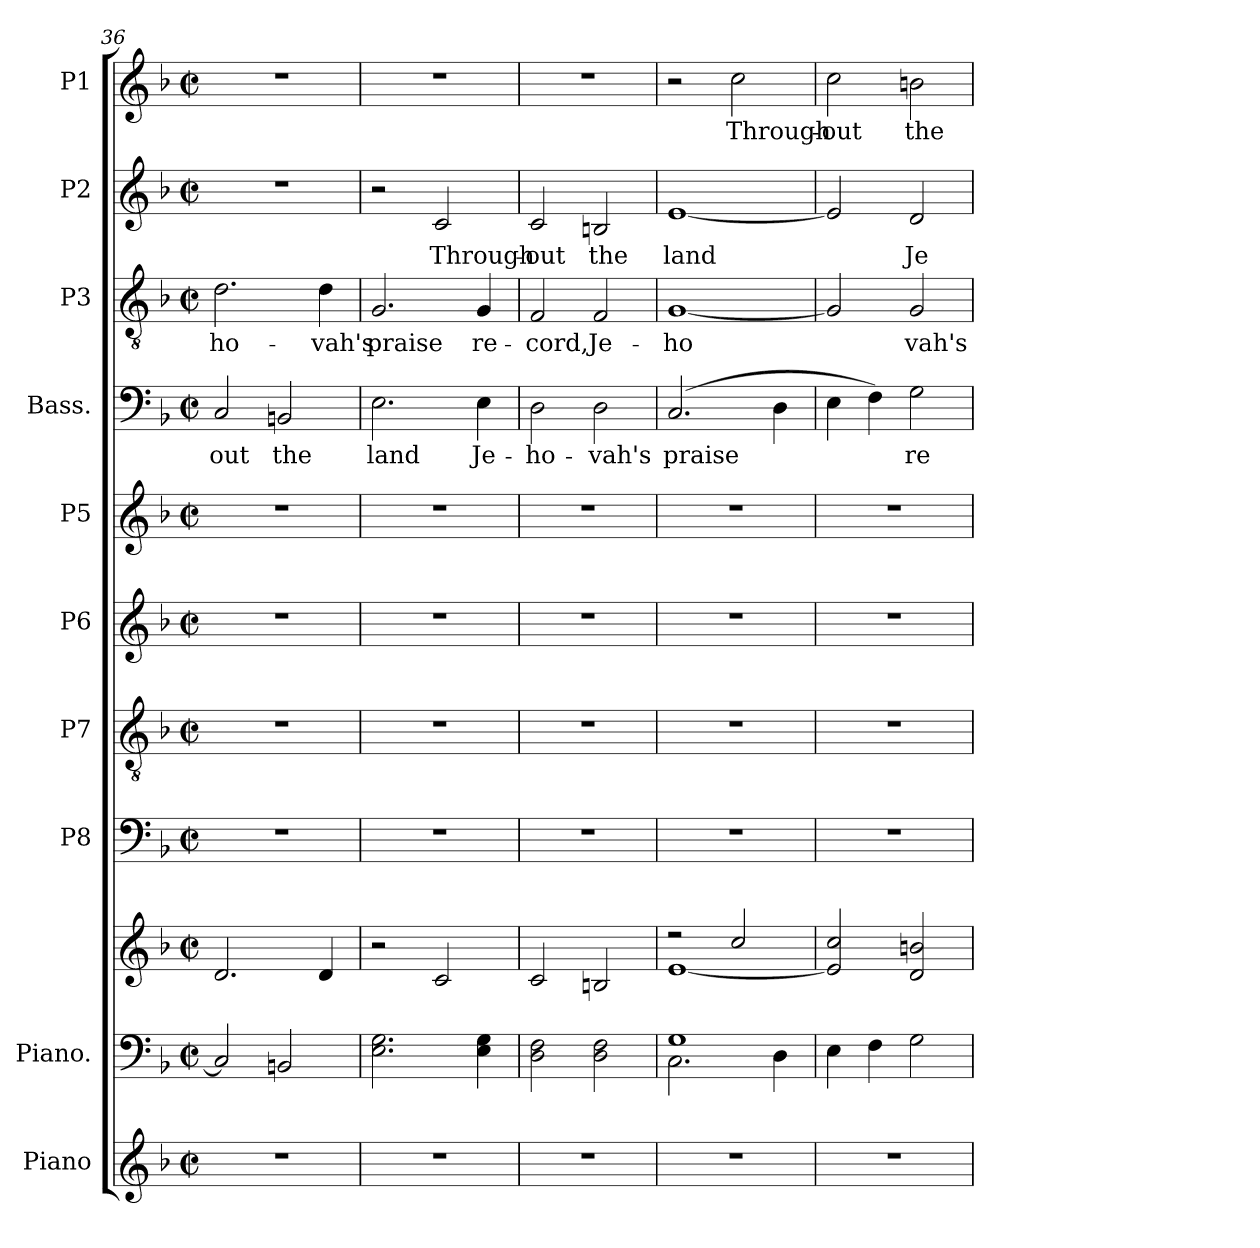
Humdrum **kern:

**kern	**kern	**kern	**kern	**kern	**kern	**kern	**kern	**text	**kern	**text	**kern	**text	**kern	**text
*part10	*part9	*part9	*part8	*part7	*part6	*part5	*part4	*part4	*part3	*part3	*part2	*part2	*part1	*part1
*staff11	*staff10	*staff9	*staff8	*staff7	*staff6	*staff5	*staff4	*staff4	*staff3	*staff3	*staff2	*staff2	*staff1	*staff1
*I"Piano	*I"Piano.	*	*I"P8	*I"P7	*I"P6	*I"P5	*I"Bass.	*	*I"P3	*	*I"P2	*	*I"P1	*
*I'Pno.	*	*	*	*	*	*	*	*	*	*	*	*	*	*
*clefG2	*clefF4	*clefG2	*clefF4	*clefGv2	*clefG2	*clefG2	*clefF4	*	*clefGv2	*	*clefG2	*	*clefG2	*
*k[b-]	*k[b-]	*k[b-]	*k[b-]	*k[b-]	*k[b-]	*k[b-]	*k[b-]	*	*k[b-]	*	*k[b-]	*	*k[b-]	*
*F:	*F:	*F:	*F:	*F:	*F:	*F:	*F:	*	*F:	*	*F:	*	*F:	*
*M2/2	*M2/2	*M2/2	*M2/2	*M2/2	*M2/2	*M2/2	*M2/2	*	*M2/2	*	*M2/2	*	*M2/2	*
*met(c|)	*met(c|)	*met(c|)	*met(c|)	*met(c|)	*met(c|)	*met(c|)	*met(c|)	*	*met(c|)	*	*met(c|)	*	*met(c|)	*
=36	=36	=36	=36	=36	=36	=36	=36	=36	=36	=36	=36	=36	=36	=36
!	!	!	!	!	!	!	!	!LO:LY:b:color=#000000	!	!	!	!	!	!
!	!	!	!	!	!	!	!	!	!	!LO:LY:b:color=#000000	!	!	!	!
1r	2Ci/]	2.di/	1r	1r	1r	1r	2Ci/	-out	2.di\	-ho-	1r	.	1r	.
!	!	!	!	!	!	!	!	!LO:LY:b:color=#000000	!	!	!	!	!	!
.	2BBni/	.	.	.	.	.	2BBni/	the	.	.	.	.	.	.
!	!	!	!	!	!	!	!	!	!	!LO:LY:b:color=#000000	!	!	!	!
.	.	4di/	.	.	.	.	.	.	4di\	-vah's	.	.	.	.
=37	=37	=37	=37	=37	=37	=37	=37	=37	=37	=37	=37	=37	=37	=37
!	!	!	!	!	!	!	!	!LO:LY:b:color=#000000	!	!	!	!	!	!
!	!	!	!	!	!	!	!	!	!	!LO:LY:b:color=#000000	!	!	!	!
1r	2.Ei\ 2.Gi	2r	1r	1r	1r	1r	2.Ei\	land	2.Gi/	praise	2r	.	1r	.
!	!	!	!	!	!	!	!	!	!	!	!	!LO:LY:b:color=#000000	!	!
.	.	2ci/	.	.	.	.	.	.	.	.	2ci/	Through-	.	.
!	!	!	!	!	!	!	!	!LO:LY:b:color=#000000	!	!	!	!	!	!
!	!	!	!	!	!	!	!	!	!	!LO:LY:b:color=#000000	!	!	!	!
.	4Ei\ 4Gi	.	.	.	.	.	4Ei\	Je-	4Gi/	re-	.	.	.	.
=38	=38	=38	=38	=38	=38	=38	=38	=38	=38	=38	=38	=38	=38	=38
!	!	!	!	!	!	!	!	!LO:LY:b:color=#000000	!	!	!	!	!	!
!	!	!	!	!	!	!	!	!	!	!LO:LY:b:color=#000000	!	!	!	!
!	!	!	!	!	!	!	!	!	!	!	!	!LO:LY:b:color=#000000	!	!
1r	2Di\ 2Fi	2ci/	1r	1r	1r	1r	2Di\	-ho-	2Fi/	-cord,	2ci/	-out	1r	.
!	!	!	!	!	!	!	!	!LO:LY:b:color=#000000	!	!	!	!	!	!
!	!	!	!	!	!	!	!	!	!	!LO:LY:b:color=#000000	!	!	!	!
!	!	!	!	!	!	!	!	!	!	!	!	!LO:LY:b:color=#000000	!	!
.	2Di\ 2Fi	2Bni/	.	.	.	.	2Di\	-vah's	2Fi/	Je-	2Bni/	the	.	.
=39	=39	=39	=39	=39	=39	=39	=39	=39	=39	=39	=39	=39	=39	=39
*	*^	*^	*	*	*	*	*	*	*	*	*	*	*	*
!	!	!	!	!	!	!	!	!	!	!LO:LY:b:color=#000000	!	!	!	!	!	!
!	!	!	!	!	!	!	!	!	!	!	!	!LO:LY:b:color=#000000	!	!	!	!
!	!	!	!	!	!	!	!	!	!	!	!	!	!	!LO:LY:b:color=#000000	!	!
1r	1Gi	2.Ci\	2r	[1ei	1r	1r	1r	1r	(2.Ci/	praise	[1Gi	-ho	[1ei	land	2r	.
!	!	!	!	!	!	!	!	!	!	!	!	!	!	!	!	!LO:LY:b:color=#000000
.	.	.	2cci/	.	.	.	.	.	.	.	.	.	.	.	2cci\	Through-
!	!	!	!	!	!	!	!	!	!	!LO:LY:b:color=#000000	!	!	!	!	!	!
.	.	4Di\	.	.	.	.	.	.	4Di\	.	.	.	.	.	.	.
*	*v	*v	*	*	*	*	*	*	*	*	*	*	*	*	*	*
*	*	*v	*v	*	*	*	*	*	*	*	*	*	*	*	*
=40	=40	=40	=40	=40	=40	=40	=40	=40	=40	=40	=40	=40	=40	=40
*	*^	*	*	*	*	*	*	*	*	*	*	*	*	*
!	!	!	!	!	!	!	!	!	!LO:LY:b:color=#000000	!	!	!	!	!	!
*	*v	*v	*	*	*	*	*	*	*	*	*	*	*	*	*
*	*^	*	*	*	*	*	*	*	*	*	*	*	*	*
!	!	!	!	!	!	!	!	!	!	!	!LO:LY:b:color=#000000	!	!	!	!
*	*v	*v	*	*	*	*	*	*	*	*	*	*	*	*	*
*	*^	*	*	*	*	*	*	*	*	*	*	*	*	*
!	!	!	!	!	!	!	!	!	!	!	!	!	!LO:LY:b:color=#000000	!	!
*	*v	*v	*	*	*	*	*	*	*	*	*	*	*	*	*
*	*^	*	*	*	*	*	*	*	*	*	*	*	*	*
!	!	!	!	!	!	!	!	!	!	!	!	!	!	!	!LO:LY:b:color=#000000
*	*v	*v	*	*	*	*	*	*	*	*	*	*	*	*	*
1r	4Ei\	2ei/] 2cci	1r	1r	1r	1r	4Ei\	.	2Gi/]	.	2ei/]	.	2cci\	-out
!	!	!	!	!	!	!	!	!LO:LY:b:color=#000000	!	!	!	!	!	!
.	4Fi\	.	.	.	.	.	4Fi\)	.	.	.	.	.	.	.
!	!	!	!	!	!	!	!	!LO:LY:b:color=#000000	!	!	!	!	!	!
!	!	!	!	!	!	!	!	!	!	!LO:LY:b:color=#000000	!	!	!	!
!	!	!	!	!	!	!	!	!	!	!	!	!LO:LY:b:color=#000000	!	!
!	!	!	!	!	!	!	!	!	!	!	!	!	!	!LO:LY:b:color=#000000
.	2Gi\	2di/ 2bni	.	.	.	.	2Gi\	re-	2Gi/	vah's	2di/	Je-	2bni\	the
=	=	=	=	=	=	=	=	=	=	=	=	=	=	=
*-	*-	*-	*-	*-	*-	*-	*-	*-	*-	*-	*-	*-	*-	*-
